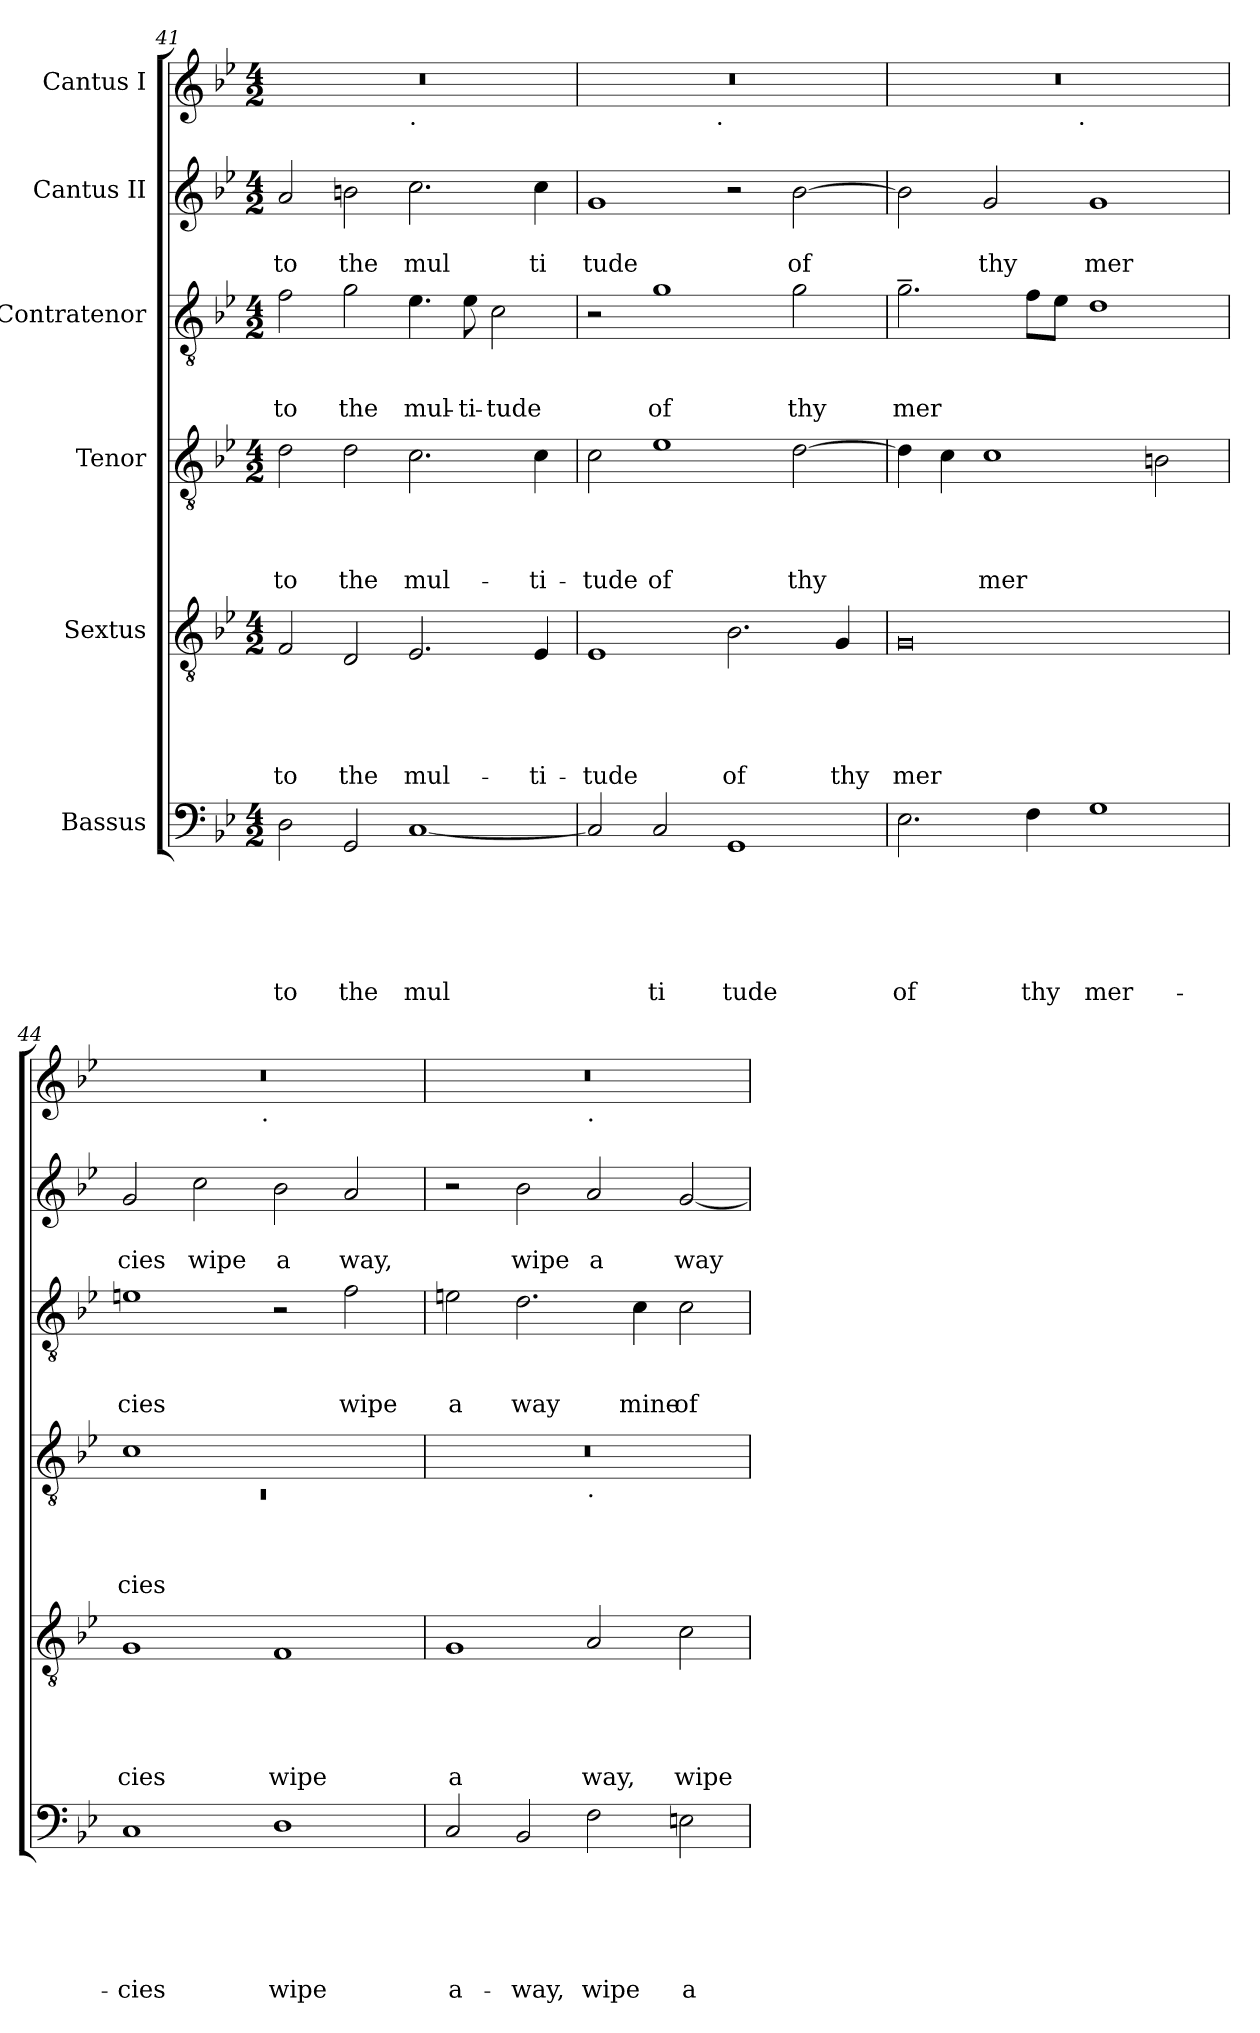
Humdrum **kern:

**kern	**text	**text	**text	**text	**text	**text	**kern	**text	**text	**text	**text	**text	**kern	**text	**text	**text	**text	**kern	**text	**text	**text	**kern	**text	**text	**kern
*part6	*part6	*part6	*part6	*part6	*part6	*part6	*part5	*part5	*part5	*part5	*part5	*part5	*part4	*part4	*part4	*part4	*part4	*part3	*part3	*part3	*part3	*part2	*part2	*part2	*part1
*staff6	*staff6	*staff6	*staff6	*staff6	*staff6	*staff6	*staff5	*staff5	*staff5	*staff5	*staff5	*staff5	*staff4	*staff4	*staff4	*staff4	*staff4	*staff3	*staff3	*staff3	*staff3	*staff2	*staff2	*staff2	*staff1
*I"Bassus	*	*	*	*	*	*	*I"Sextus	*	*	*	*	*	*I"Tenor	*	*	*	*	*I"Contratenor	*	*	*	*I"Cantus II	*	*	*I"Cantus I
*clefF4	*	*	*	*	*	*	*clefGv2	*	*	*	*	*	*clefGv2	*	*	*	*	*clefGv2	*	*	*	*clefG2	*	*	*clefG2
*k[b-e-]	*	*	*	*	*	*	*k[b-e-]	*	*	*	*	*	*k[b-e-]	*	*	*	*	*k[b-e-]	*	*	*	*k[b-e-]	*	*	*k[b-e-]
*B-:	*	*	*	*	*	*	*B-:	*	*	*	*	*	*B-:	*	*	*	*	*B-:	*	*	*	*B-:	*	*	*B-:
*M4/2	*	*	*	*	*	*	*M4/2	*	*	*	*	*	*M4/2	*	*	*	*	*M4/2	*	*	*	*M4/2	*	*	*M4/2
=41	=41	=41	=41	=41	=41	=41	=41	=41	=41	=41	=41	=41	=41	=41	=41	=41	=41	=41	=41	=41	=41	=41	=41	=41	=41
!	!	!	!	!	!	!LO:LY:b	!	!	!	!	!	!LO:LY:b	!	!	!	!	!LO:LY:b	!	!	!	!LO:LY:b	!	!	!LO:LY:b	!
*	*	*	*	*	*	*	*	*	*	*	*	*	*	*	*	*	*	*	*	*	*	*	*	*	*^
2D\	.	.	.	.	.	to	2F/	.	.	.	.	to	2d\	.	.	.	to	2f\	.	.	to	2a/	.	to	0r	1ryy
!	!	!	!	!	!	!LO:LY:b	!	!	!	!	!	!LO:LY:b	!	!	!	!	!LO:LY:b	!	!	!	!LO:LY:b	!	!	!LO:LY:b	!	!
2GG/	.	.	.	.	.	the	2D/	.	.	.	.	the	2d\	.	.	.	the	2g\	.	.	the	2bn\	.	the	.	.
!	!	!	!	!	!	!	!	!	!	!	!	!	!	!	!	!	!	!	!	!	!	!	!	!	!	!LO:TX:b:t=.
!	!	!	!	!	!	!LO:LY:b	!	!	!	!	!	!LO:LY:b	!	!	!	!	!LO:LY:b	!	!	!	!LO:LY:b	!	!	!LO:LY:b	!	!
[<1C	.	.	.	.	.	mul	2.E-/	.	.	.	.	mul-	2.c\	.	.	.	mul-	4.e-\	.	.	mul-	2.cc\	.	mul	.	1ryy
!	!	!	!	!	!	!	!	!	!	!	!	!	!	!	!	!	!	!	!	!	!LO:LY:b	!	!	!	!	!
.	.	.	.	.	.	.	.	.	.	.	.	.	.	.	.	.	.	8e-\	.	.	-ti-	.	.	.	.	.
!	!	!	!	!	!	!	!	!	!	!	!	!	!	!	!	!	!	!	!	!	!LO:LY:b	!	!	!	!	!
.	.	.	.	.	.	.	.	.	.	.	.	.	.	.	.	.	.	2c\	.	.	-tude	.	.	.	.	.
!	!	!	!	!	!	!	!	!	!	!	!	!LO:LY:b	!	!	!	!	!LO:LY:b	!	!	!	!	!	!	!LO:LY:b	!	!
.	.	.	.	.	.	.	4E-/	.	.	.	.	-ti-	4c\	.	.	.	-ti-	.	.	.	.	4cc\	.	ti	.	.
=42	=42	=42	=42	=42	=42	=42	=42	=42	=42	=42	=42	=42	=42	=42	=42	=42	=42	=42	=42	=42	=42	=42	=42	=42	=42	=42
!	!	!	!	!	!	!	!	!	!	!	!	!LO:LY:b	!	!	!	!	!LO:LY:b	!	!	!	!	!	!	!LO:LY:b	!	!
2C/]	.	.	.	.	.	.	1E-	.	.	.	.	-tude	2c\	.	.	.	-tude	2r	.	.	.	1g	.	tude	0r	2ryy
!	!	!	!	!	!	!LO:LY:b	!	!	!	!	!	!	!	!	!	!	!LO:LY:b	!	!	!	!LO:LY:b	!	!	!	!	!
2C/	.	.	.	.	.	ti	.	.	.	.	.	.	1e-	.	.	.	of	1g	.	.	of	.	.	.	.	4...ryy
!	!	!	!	!	!	!	!	!	!	!	!	!	!	!	!	!	!	!	!	!	!	!	!	!	!	!LO:TX:b:t=.
.	.	.	.	.	.	.	.	.	.	.	.	.	.	.	.	.	.	.	.	.	.	.	.	.	.	1ryy
!	!	!	!	!	!	!LO:LY:b	!	!	!	!	!	!LO:LY:b	!	!	!	!	!	!	!	!	!	!	!	!	!	!
1GG	.	.	.	.	.	tude	2.B-\	.	.	.	.	of	.	.	.	.	.	.	.	.	.	2r	.	.	.	.
!	!	!	!	!	!	!	!	!	!	!	!	!	!	!	!	!	!LO:LY:b	!	!	!	!LO:LY:b	!	!	!LO:LY:b	!	!
.	.	.	.	.	.	.	.	.	.	.	.	.	[>2d\	.	.	.	thy	2g\	.	.	thy	[>2b-\	.	of	.	.
!	!	!	!	!	!	!	!	!	!	!	!	!LO:LY:b	!	!	!	!	!	!	!	!	!	!	!	!	!	!
.	.	.	.	.	.	.	4G/	.	.	.	.	thy	.	.	.	.	.	.	.	.	.	.	.	.	.	.
.	.	.	.	.	.	.	.	.	.	.	.	.	.	.	.	.	.	.	.	.	.	.	.	.	.	32ryy
!!LO:LB:g=z	!!
=43	=43	=43	=43	=43	=43	=43	=43	=43	=43	=43	=43	=43	=43	=43	=43	=43	=43	=43	=43	=43	=43	=43	=43	=43	=43	=43
!	!	!	!	!	!	!LO:LY:b	!	!	!	!	!	!LO:LY:b	!	!	!	!	!	!	!	!	!LO:LY:b	!	!	!	!	!
2.E-\	.	.	.	.	.	of	0G	.	.	.	.	mer	4d\]	.	.	.	.	2.g~>\	.	.	mer	2b-\]	.	.	0r	2ryy
.	.	.	.	.	.	.	.	.	.	.	.	.	4c\	.	.	.	.	.	.	.	.	.	.	.	.	.
!	!	!	!	!	!	!	!	!	!	!	!	!	!	!	!	!	!LO:LY:b	!	!	!	!	!	!	!LO:LY:b	!	!
.	.	.	.	.	.	.	.	.	.	.	.	.	1c	.	.	.	mer	.	.	.	.	2g/	.	thy	.	4...ryy
!	!	!	!	!	!	!LO:LY:b	!	!	!	!	!	!	!	!	!	!	!	!	!	!	!	!	!	!	!	!
4F\	.	.	.	.	.	thy	.	.	.	.	.	.	.	.	.	.	.	8f\L	.	.	.	.	.	.	.	.
.	.	.	.	.	.	.	.	.	.	.	.	.	.	.	.	.	.	8e-\J	.	.	.	.	.	.	.	.
!	!	!	!	!	!	!	!	!	!	!	!	!	!	!	!	!	!	!	!	!	!	!	!	!	!	!LO:TX:b:t=.
.	.	.	.	.	.	.	.	.	.	.	.	.	.	.	.	.	.	.	.	.	.	.	.	.	.	1ryy
!	!	!	!	!	!	!LO:LY:b	!	!	!	!	!	!	!	!	!	!	!	!	!	!	!	!	!	!LO:LY:b	!	!
1G	.	.	.	.	.	mer-	.	.	.	.	.	.	.	.	.	.	.	1d	.	.	.	1g	.	mer	.	.
.	.	.	.	.	.	.	.	.	.	.	.	.	2Bn\	.	.	.	.	.	.	.	.	.	.	.	.	.
.	.	.	.	.	.	.	.	.	.	.	.	.	.	.	.	.	.	.	.	.	.	.	.	.	.	32ryy
=44	=44	=44	=44	=44	=44	=44	=44	=44	=44	=44	=44	=44	=44	=44	=44	=44	=44	=44	=44	=44	=44	=44	=44	=44	=44	=44
*	*	*	*	*	*	*	*	*	*	*	*	*	*^	*	*	*	*	*	*	*	*	*	*	*	*	*
!	!	!	!	!	!	!LO:LY:b	!	!	!	!	!	!LO:LY:b	!	!LO:N:vis=1	!	!	!	!LO:LY:b	!	!	!	!LO:LY:b	!	!	!LO:LY:b	!	!
1C	.	.	.	.	.	-cies	1G	.	.	.	.	cies	1c	0rC	.	.	.	cies	1en	.	.	cies	2g/	.	cies	0r	2ryy
!	!	!	!	!	!	!	!	!	!	!	!	!	!	!	!	!	!	!	!	!	!	!	!	!	!LO:LY:b	!	!
.	.	.	.	.	.	.	.	.	.	.	.	.	.	.	.	.	.	.	.	.	.	.	2cc\	.	wipe	.	4...ryy
!	!	!	!	!	!	!	!	!	!	!	!	!	!	!	!	!	!	!	!	!	!	!	!	!	!	!	!LO:TX:b:t=.
.	.	.	.	.	.	.	.	.	.	.	.	.	.	.	.	.	.	.	.	.	.	.	.	.	.	.	1ryy
!	!	!	!	!	!	!LO:LY:b	!	!	!	!	!	!LO:LY:b	!	!	!	!	!	!	!	!	!	!	!	!	!LO:LY:b	!	!
1D	.	.	.	.	.	wipe	1F	.	.	.	.	wipe	1ryy	.	.	.	.	.	2r	.	.	.	2b-\	.	a	.	.
!	!	!	!	!	!	!	!	!	!	!	!	!	!	!	!	!	!	!	!	!	!	!LO:LY:b	!	!	!LO:LY:b	!	!
.	.	.	.	.	.	.	.	.	.	.	.	.	.	.	.	.	.	.	2f\	.	.	wipe	2a/	.	way,	.	.
.	.	.	.	.	.	.	.	.	.	.	.	.	.	.	.	.	.	.	.	.	.	.	.	.	.	.	32ryy
=45	=45	=45	=45	=45	=45	=45	=45	=45	=45	=45	=45	=45	=45	=45	=45	=45	=45	=45	=45	=45	=45	=45	=45	=45	=45	=45	=45
!	!	!	!	!	!	!LO:LY:b	!	!	!	!	!	!LO:LY:b	!	!	!	!	!	!	!	!	!	!LO:LY:b	!	!	!	!	!
2C/	.	.	.	.	.	a-	1G	.	.	.	.	a	0r	1ryy	.	.	.	.	2en\	.	.	a	2r	.	.	0r	1ryy
!	!	!	!	!	!	!LO:LY:b	!	!	!	!	!	!	!	!	!	!	!	!	!	!	!	!LO:LY:b	!	!	!LO:LY:b	!	!
2BB-/	.	.	.	.	.	-way,	.	.	.	.	.	.	.	.	.	.	.	.	2.d\	.	.	way	2b-\	.	wipe	.	.
!	!	!	!	!	!	!	!	!	!	!	!	!	!	!	!	!	!	!	!	!	!	!	!	!	!	!	!LO:TX:b:t=.
!	!	!	!	!	!	!	!	!	!	!	!	!	!	!LO:TX:b:t=.	!	!	!	!	!	!	!	!	!	!	!	!	!
!	!	!	!	!	!	!LO:LY:b	!	!	!	!	!	!LO:LY:b	!	!	!	!	!	!	!	!	!	!	!	!	!LO:LY:b	!	!
2F\	.	.	.	.	.	wipe	2A/	.	.	.	.	way,	.	1ryy	.	.	.	.	.	.	.	.	2a/	.	a	.	1ryy
!	!	!	!	!	!	!	!	!	!	!	!	!	!	!	!	!	!	!	!	!	!	!LO:LY:b	!	!	!	!	!
.	.	.	.	.	.	.	.	.	.	.	.	.	.	.	.	.	.	.	4c\	.	.	mine	.	.	.	.	.
!	!	!	!	!	!	!LO:LY:b	!	!	!	!	!	!LO:LY:b	!	!	!	!	!	!	!	!	!	!LO:LY:b	!	!	!LO:LY:b	!	!
2En\	.	.	.	.	.	a-	2c\	.	.	.	.	wipe	.	.	.	.	.	.	2c\	.	.	of	[<2g/	.	way	.	.
*	*	*	*	*	*	*	*	*	*	*	*	*	*v	*v	*	*	*	*	*	*	*	*	*	*	*	*v	*v
=	=	=	=	=	=	=	=	=	=	=	=	=	=	=	=	=	=	=	=	=	=	=	=	=	=
*-	*-	*-	*-	*-	*-	*-	*-	*-	*-	*-	*-	*-	*-	*-	*-	*-	*-	*-	*-	*-	*-	*-	*-	*-	*-
